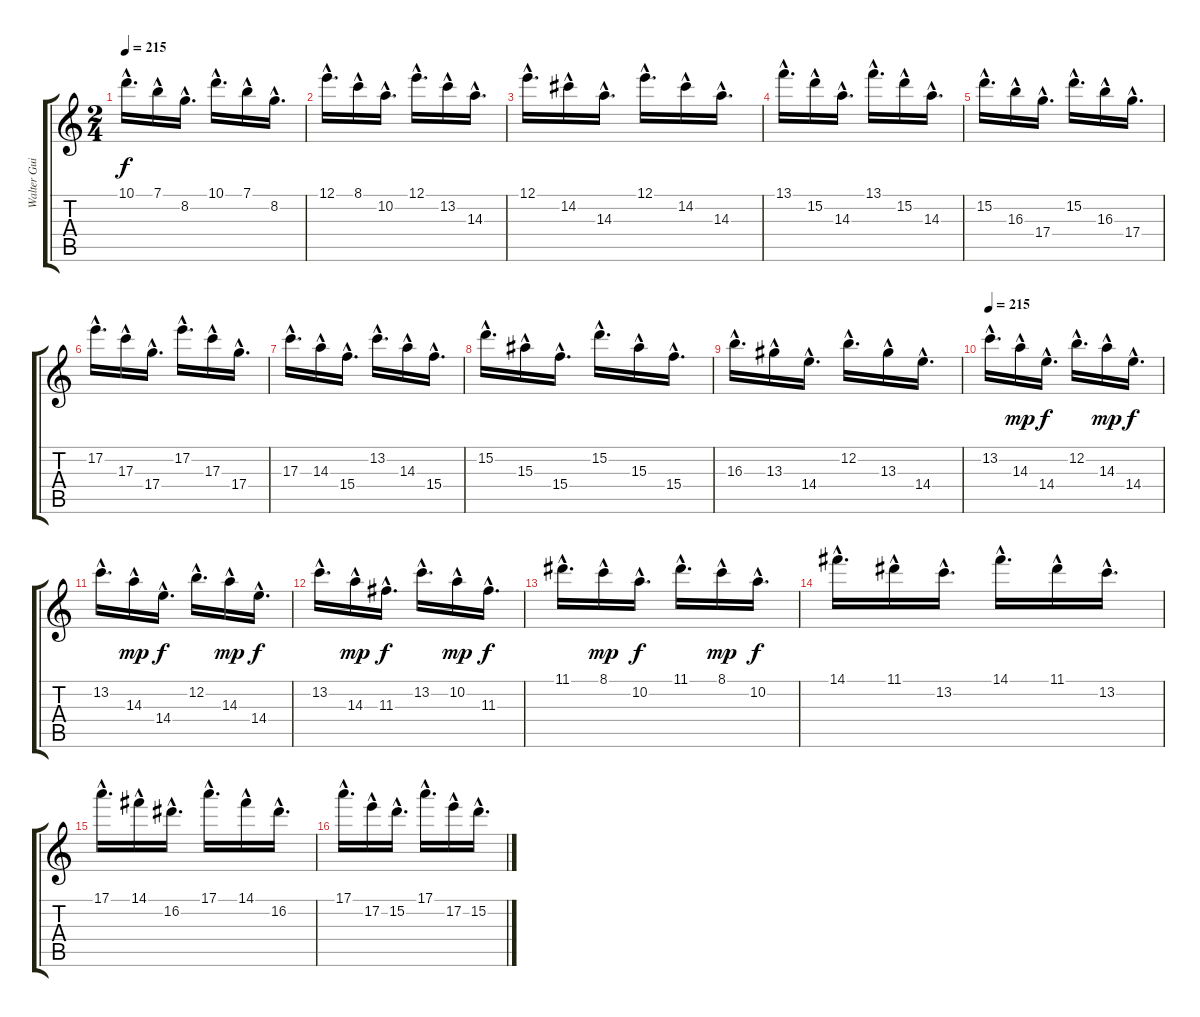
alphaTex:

\track ("Walter Guiardino" "Walter Gui") {instrument overdrivenguitar}
\staff {score tabs}
\tuning (E4 B3 G3 D3 A2 E2) {hide}
\ts (2 4)
\tempo 215
\clef g2
\ks c
10.1{hac}.16{d dy f} 7.1{hac}.16 8.2{hac}.16{d} 10.1{hac}.16{d} 7.1{hac}.16 8.2{hac}.16{d} |
12.1{hac}.16{d} 8.1{hac}.16 10.2{hac}.16{d} 12.1{hac}.16{d} 13.2{hac}.16 14.3{hac}.16{d} |
12.1{hac}.16{d} 14.2{hac}.16 14.3{hac}.16{d} 12.1{hac}.16{d} 14.2{hac}.16 14.3{hac}.16{d} |
13.1{hac}.16{d} 15.2{hac}.16 14.3{hac}.16{d} 13.1{hac}.16{d} 15.2{hac}.16 14.3{hac}.16{d} |
15.2{hac}.16{d} 16.3{hac}.16 17.4{hac}.16{d} 15.2{hac}.16{d} 16.3{hac}.16 17.4{hac}.16{d} |
17.2{hac}.16{d} 17.3{hac}.16 17.4{hac}.16{d} 17.2{hac}.16{d} 17.3{hac}.16 17.4{hac}.16{d} |
17.3{hac}.16{d} 14.3{hac}.16 15.4{hac}.16{d} 13.2{hac}.16{d} 14.3{hac}.16 15.4{hac}.16{d} |
15.2{hac}.16{d} 15.3{hac}.16 15.4{hac}.16{d} 15.2{hac}.16{d} 15.3{hac}.16 15.4{hac}.16{d} |
16.3{hac}.16{d} 13.3{hac}.16 14.4{hac}.16{d} 12.2{hac}.16{d} 13.3{hac}.16 14.4{hac}.16{d} |
\tempo 215
13.2{hac}.16{d instrument distortionguitar} 14.3{hac}.16{dy mp} 14.4{hac}.16{d dy f} 12.2{hac}.16{d} 14.3{hac}.16{dy mp} 14.4{hac}.16{d dy f} |
13.2{hac}.16{d} 14.3{hac}.16{dy mp} 14.4{hac}.16{d dy f} 12.2{hac}.16{d} 14.3{hac}.16{dy mp} 14.4{hac}.16{d dy f} |
13.2{hac}.16{d} 14.3{hac}.16{dy mp} 11.3{hac}.16{d dy f} 13.2{hac}.16{d} 10.2{hac}.16{dy mp} 11.3{hac}.16{d dy f} |
11.1{hac}.16{d} 8.1{hac}.16{dy mp} 10.2{hac}.16{d dy f} 11.1{hac}.16{d} 8.1{hac}.16{dy mp} 10.2{hac}.16{d dy f} |
14.1{hac}.16{d} 11.1{hac}.16 13.2{hac}.16{d} 14.1{hac}.16{d} 11.1{hac}.16 13.2{hac}.16{d} |
17.1{hac}.16{d} 14.1{hac}.16 16.2{hac}.16{d} 17.1{hac}.16{d} 14.1{hac}.16 16.2{hac}.16{d} |
17.1{hac}.16{d} 17.2{hac}.16 15.2{hac}.16{d} 17.1{hac}.16{d} 17.2{hac}.16 15.2{hac}.16{d}
